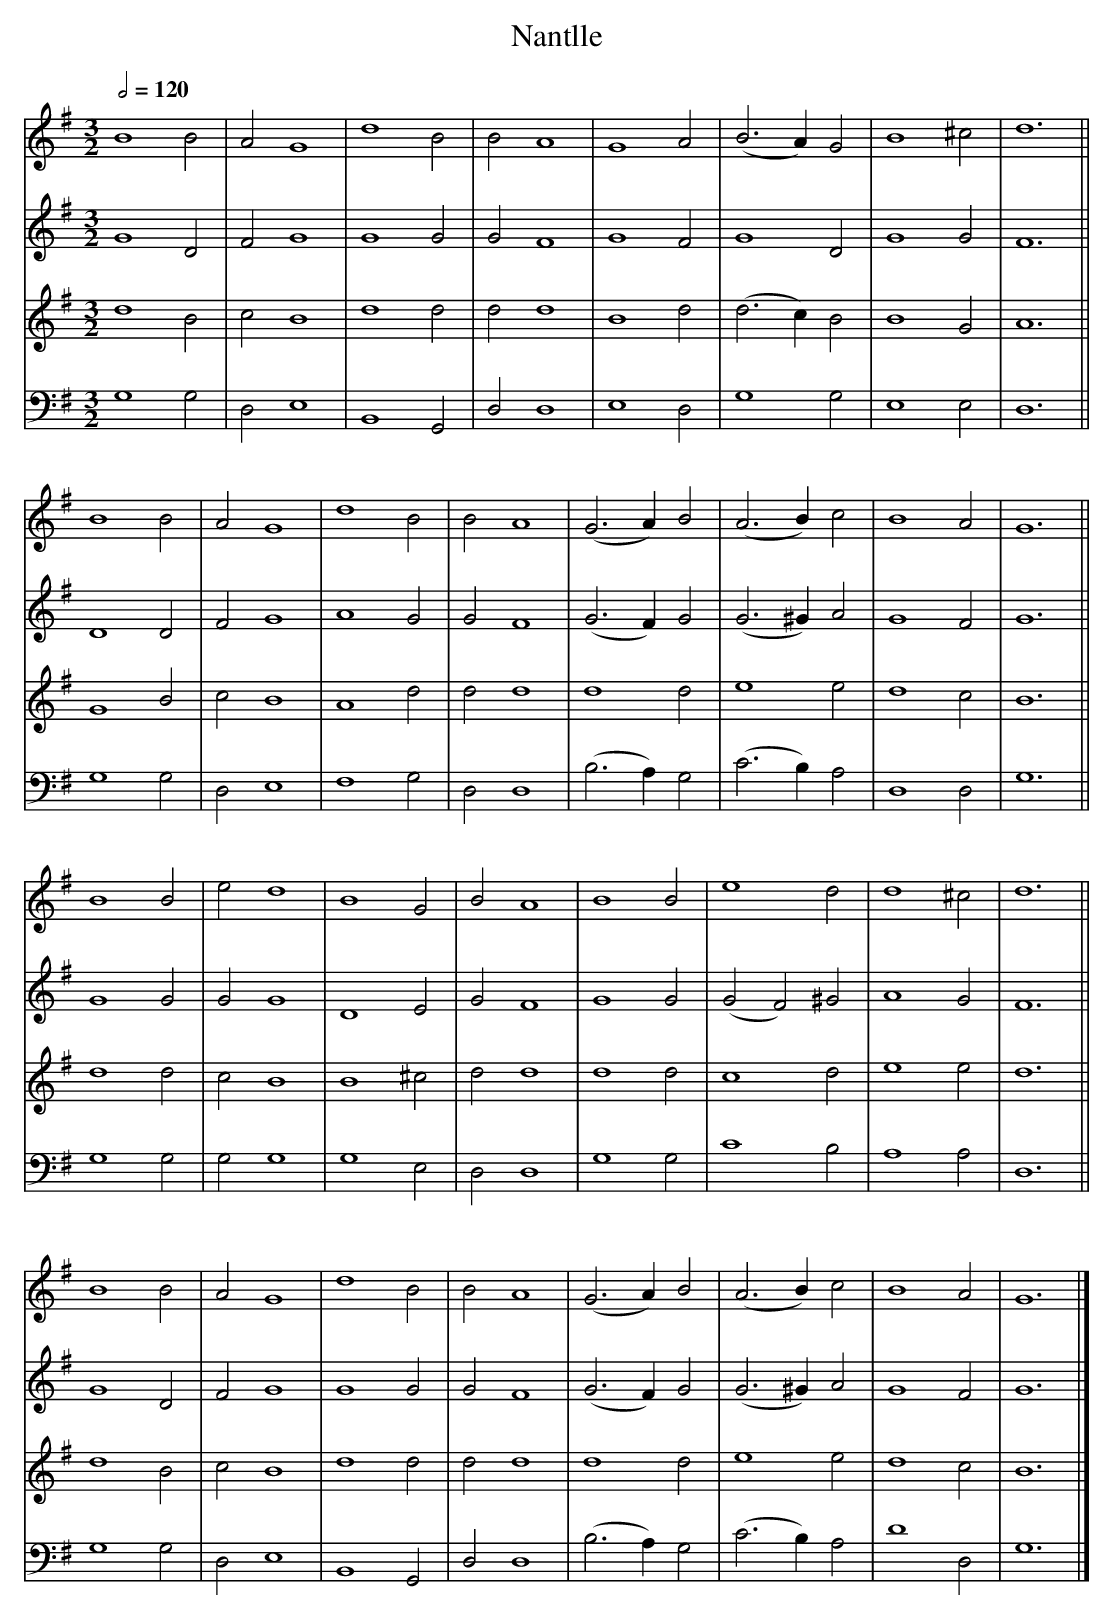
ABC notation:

X:1
T:Nantlle
M:3/2
L:1/2
Q:1/2=120
V:1
V:2
V:3 transpose -12
V:4 bass
K:G
V:1 B2  B |A  G2 |d2  B  |B  A2 | G2     A |(B> A)  G |B2 ^c |d3 ||
V:2 G2  D |F  G2 |G2  G  |G  F2 | G2     F | G2     D |G2  G |F3 ||
V:3 d2  B |c  B2 |d2  d  |d  d2 | B2     d |(d> c)  B |B2  G |A3 ||
V:4 G,2 G,|D, E,2|B,,2G,,|D, D,2| E,2    D,| G,2    G,|E,2 E,|D,3||
V:1 B2  B |A  G2 |d2  B  |B  A2 |(G>A)   B |(A> B)  c |B2  A |G3 ||
V:2 D2  D |F  G2 |A2  G  |G  F2 |(G>F)   G |(G>^G)  A |G2  F |G3 ||
V:3 G2  B |c  B2 |A2  d  |d  d2 | d2     d | e2     e |d2  c |B3 ||
V:4 G,2 G,|D, E,2|F,2 G, |D, D,2|(B,>A,) G,|(C> B,) A,|D,2 D,|G,3||
V:1 B2  B |e  d2 |B2  G  |B  A2 | B2     B | e2     d |d2 ^c |d3 ||
V:2 G2  G |G  G2 |D2  E  |G  F2 | G2     G |(G F)  ^G |A2  G |F3 ||
V:3 d2  d |c  B2 |B2 ^c  |d  d2 | d2     d | c2     d |e2  e |d3 ||
V:4 G,2 G,|G, G,2|G,2 E, |D, D,2| G,2    G,| C2     B,|A,2 A,|D,3||
V:1 B2  B |A  G2 |d2  B  |B  A2 |(G>A)   B |(A> B)  c |B2  A |G3 |]
V:2 G2  D |F  G2 |G2  G  |G  F2 |(G>F)   G |(G>^G)  A |G2  F |G3 |]
V:3 d2  B |c  B2 |d2  d  |d  d2 | d2     d | e2     e |d2  c |B3 |]
V:4 G,2 G,|D, E,2|B,,2G,,|D, D,2|(B,>A,) G,|(C> B,) A,|D2  D,|G,3|]
